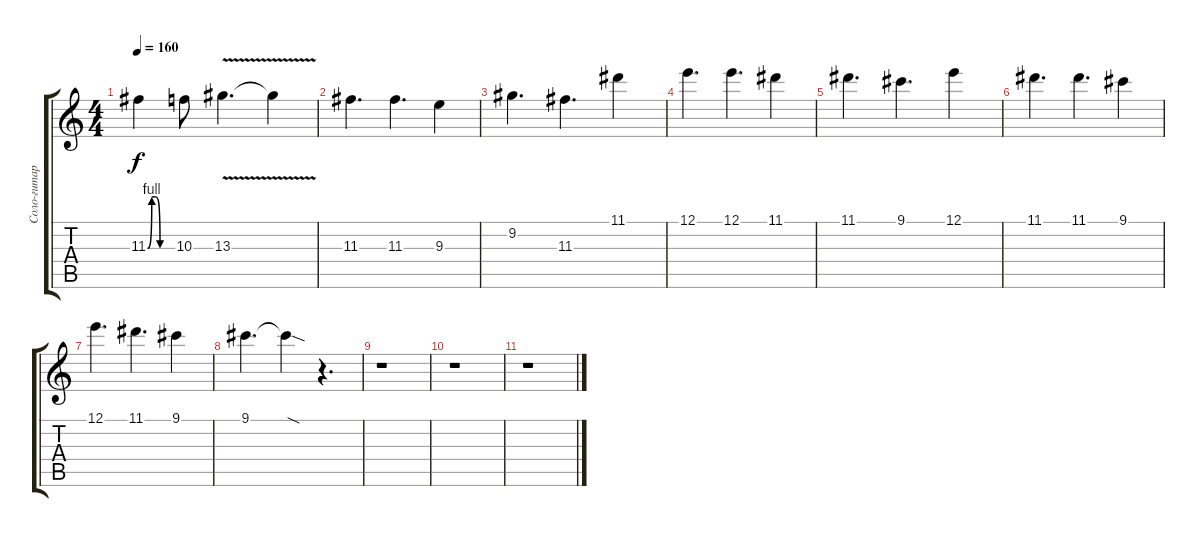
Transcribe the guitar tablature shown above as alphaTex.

\track ("Соло-гитара 2" "Соло-гитар") {instrument overdrivenguitar}
\staff {score tabs}
\tuning (E4 B3 G3 D3 A2 E2) {hide}
\ts (4 4)
\tempo 160
\clef g2
\ks c
11.3{be (custom 0 0 10 4 20 4 30 0 60 0)}.4{dy f} 10.3.8 13.3{v}.4{d} 13.3{t}.4 |
11.3.4{d} 11.3.4{d} 9.3.4 |
9.2.4{d} 11.3.4{d} 11.1.4 |
12.1.4{d} 12.1.4{d} 11.1.4 |
11.1.4{d} 9.1.4{d} 12.1.4 |
11.1.4{d} 11.1.4{d} 9.1.4 |
12.1.4{d} 11.1.4{d} 9.1.4 |
9.1.4{d} 9.1{sod t}.4 r.4{d} |
r.1 |
r.1 |
r.1
